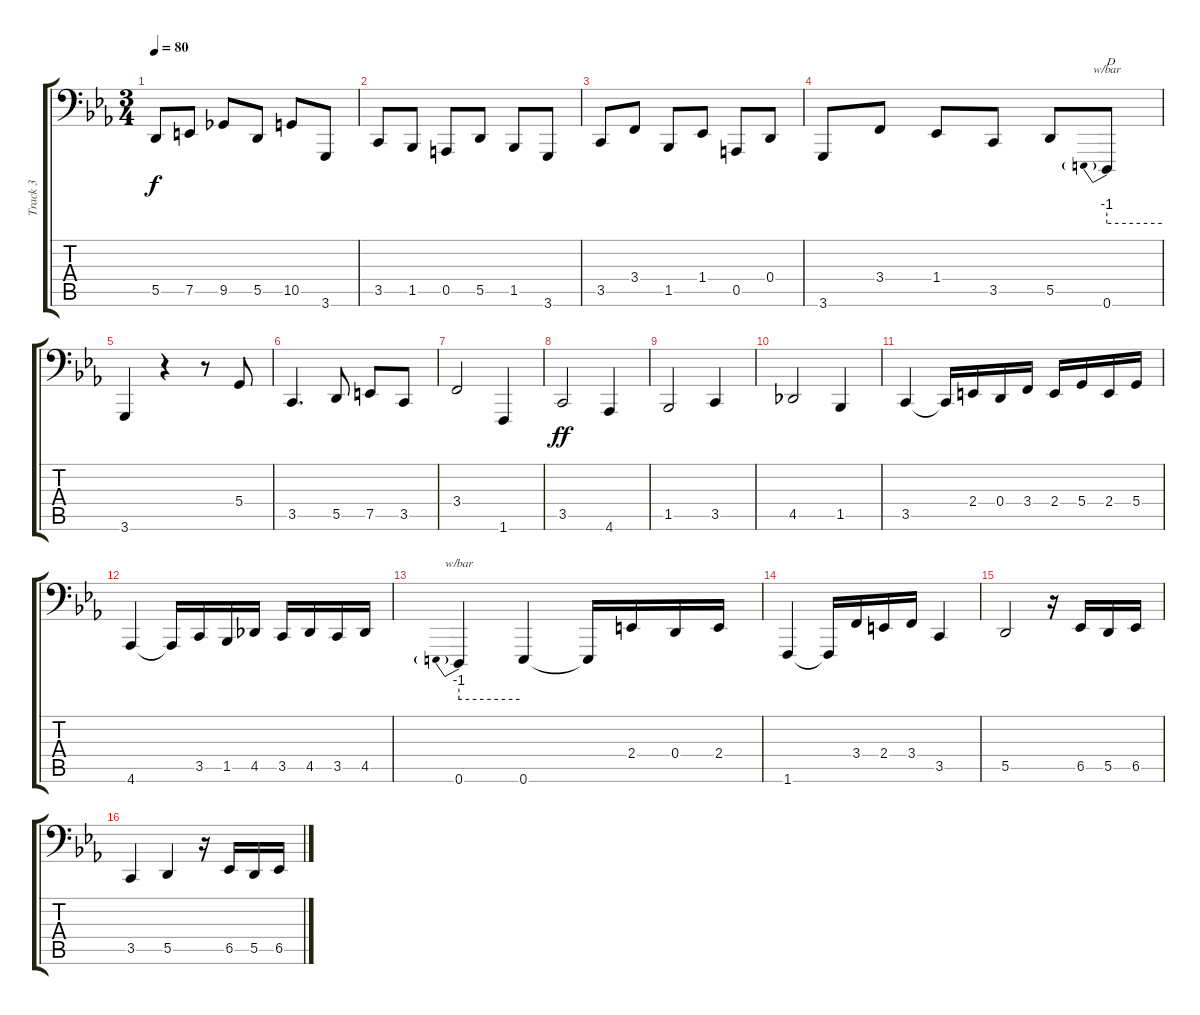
\track ("Track 3" "Track 3") {instrument churchorgan}
\staff {score tabs}
\tuning (E3 B2 G2 D2 A1 E1) {hide}
\ts (3 4)
\tempo 80
\clef f4
\ks cminor
5.5.8{dy f} 7.5.8 9.5.8 5.5.8 10.5.8 3.6.8 |
3.5.8 1.5.8 0.5.8 5.5.8 1.5.8 3.6.8 |
3.5.8 3.4.8 1.5.8 1.4.8 0.5.8 0.4.8 |
3.6.8 3.4.8 1.4.8 3.5.8 5.5.8 0.6.8{tbe (predive default 0 -4 60 -4) txt "D"} |
3.6.4 r.4 r.8 5.4.8 |
3.5.4{d} 5.5.8 7.5.8 3.5.8 |
3.4.2 1.6.4 |
3.5.2{dy ff volume 15} 4.6.4 |
1.5.2 3.5.4 |
4.5.2 1.5.4 |
3.5.4 3.5{t}.16 2.4.16 0.4.16 3.4.16 2.4.16 5.4.16 2.4.16 5.4.16 |
4.6.4 4.6{t}.16 3.5.16 1.5.16 4.5.16 3.5.16 4.5.16 3.5.16 4.5.16 |
0.6.4{tbe (predive default 0 -4 60 -4)} 0.6.4 0.6{t}.16 2.4.16 0.4.16 2.4.16 |
1.6.4 1.6{t}.16 3.4.16 2.4.16 3.4.16 3.5.4 |
5.5.2 r.16 6.5.16 5.5.16 6.5.16 |
3.5.4 5.5.4 r.16 6.5.16 5.5.16 6.5.16
